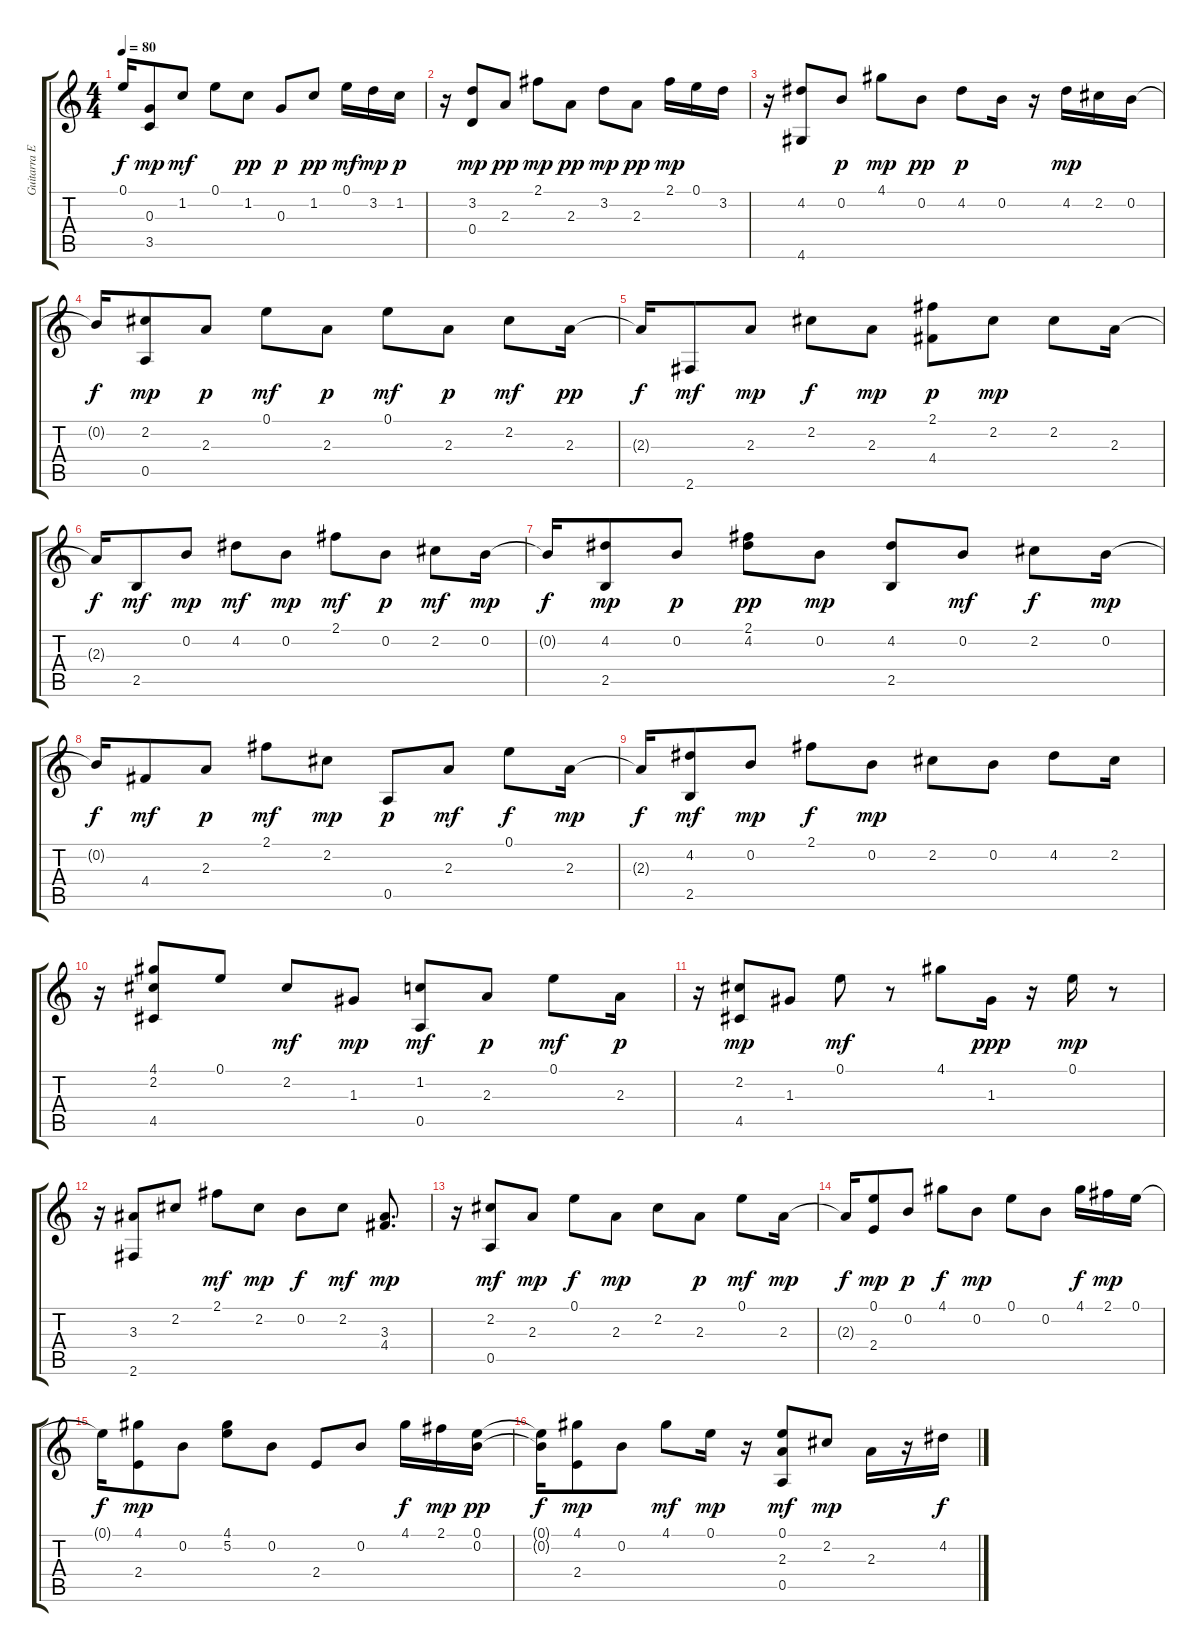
\track ("Guitarra Electrica 2" "Guitarra E") {instrument electricguitarjazz}
\staff {score tabs}
\tuning (E4 B3 G3 D3 A2 E2) {hide}
\ts (4 4)
\tempo 80
\clef g2
\ks c
0.1{t}.16{dy f} (0.3 3.5).8{dy mp} 1.2.8{dy mf} 0.1.8 1.2.8{dy pp} 0.3.8{dy p} 1.2.8{dy pp} 0.1.16{dy mf} 3.2.16{dy mp} 1.2.16{dy p} |
r.16 (3.2 0.4).8{dy mp} 2.3.8{dy pp} 2.1.8{dy mp} 2.3.8{dy pp} 3.2.8{dy mp} 2.3.8{dy pp} 2.1.16{dy mp} 0.1.16 3.2.16 |
r.16 (4.2 4.6).8 0.2.8{dy p} 4.1.8{dy mp} 0.2.8{dy pp} 4.2.8{dy p} 0.2.16 r.16 4.2.16{dy mp} 2.2.16 0.2.16 |
0.2{t}.16{dy f} (2.2 0.5).8{dy mp} 2.3.8{dy p} 0.1.8{dy mf} 2.3.8{dy p} 0.1.8{dy mf} 2.3.8{dy p} 2.2.8{dy mf} 2.3.16{dy pp} |
2.3{t}.16{dy f} 2.6.8{dy mf} 2.3.8{dy mp} 2.2.8{dy f} 2.3.8{dy mp} (2.1 4.4).8{dy p} 2.2.8{dy mp} 2.2.8 2.3.16 |
2.3{t}.16{dy f} 2.5.8{dy mf} 0.2.8{dy mp} 4.2.8{dy mf} 0.2.8{dy mp} 2.1.8{dy mf} 0.2.8{dy p} 2.2.8{dy mf} 0.2.16{dy mp} |
0.2{t}.16{dy f} (4.2 2.5).8{dy mp} 0.2.8{dy p} (2.1 4.2).8{dy pp} 0.2.8{dy mp} (4.2 2.5).8 0.2.8{dy mf} 2.2.8{dy f} 0.2.16{dy mp} |
0.2{t}.16{dy f} 4.4.8{dy mf} 2.3.8{dy p} 2.1.8{dy mf} 2.2.8{dy mp} 0.5.8{dy p} 2.3.8{dy mf} 0.1.8{dy f} 2.3.16{dy mp} |
2.3{t}.16{dy f} (4.2 2.5).8{dy mf} 0.2.8{dy mp} 2.1.8{dy f} 0.2.8{dy mp} 2.2.8 0.2.8 4.2.8 2.2.16 |
r.16 (4.1 2.2 4.5).8 0.1.8 2.2.8{dy mf} 1.3.8{dy mp} (1.2 0.5).8{dy mf} 2.3.8{dy p} 0.1.8{dy mf} 2.3.16{dy p} |
r.16 (2.2 4.5).8{dy mp} 1.3.8 0.1.8{dy mf} r.8 4.1.8 1.3.16{dy ppp} r.16 0.1.16{dy mp} r.8 |
r.16 (3.3 2.6).8 2.2.8 2.1.8{dy mf} 2.2.8{dy mp} 0.2.8{dy f} 2.2.8{dy mf} (3.3 4.4).8{d dy mp} |
r.16 (2.2 0.5).8{dy mf} 2.3.8{dy mp} 0.1.8{dy f} 2.3.8{dy mp} 2.2.8 2.3.8{dy p} 0.1.8{dy mf} 2.3.16{dy mp} |
2.3{t}.16{dy f} (0.1 2.4).8{dy mp} 0.2.8{dy p} 4.1.8{dy f} 0.2.8{dy mp} 0.1.8 0.2.8 4.1.16{dy f} 2.1.16{dy mp} 0.1.16 |
0.1{t}.16{dy f} (4.1 2.4).8{dy mp} 0.2.8 (4.1 5.2).8 0.2.8 2.4.8 0.2.8 4.1.16{dy f} 2.1.16{dy mp} (0.1 0.2).16{dy pp} |
(0.1{t} 0.2{t}).16{dy f} (4.1 2.4).8{dy mp} 0.2.8 4.1.8{dy mf} 0.1.16{dy mp} r.16 (0.1 2.3 0.5).8{dy mf} 2.2.8{dy mp} 2.3.16 r.16 4.2.16{dy f}
